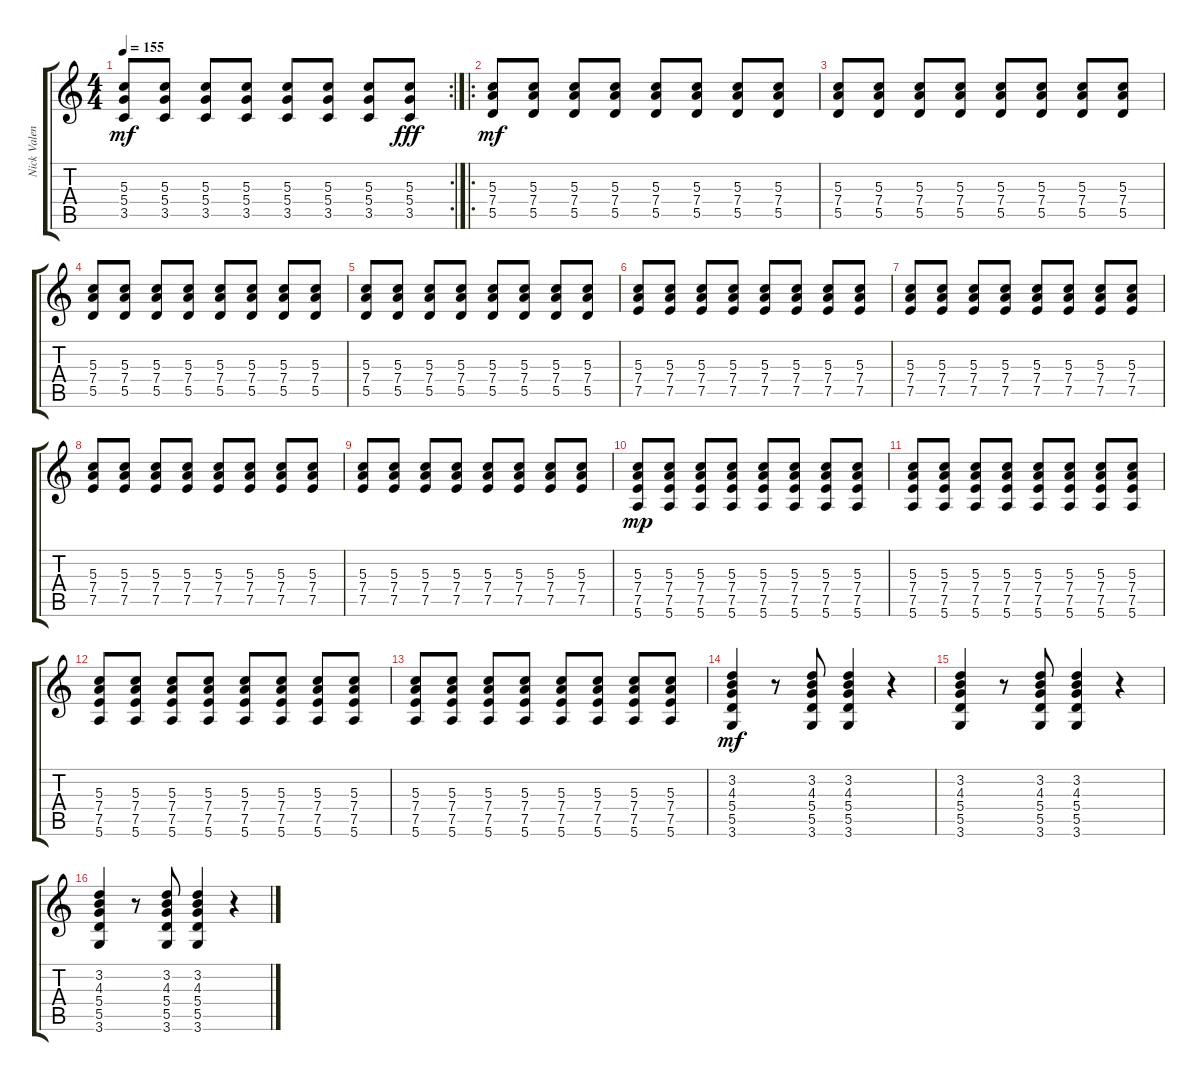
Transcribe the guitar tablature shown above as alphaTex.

\track ("Nick Valensi" "Nick Valen") {instrument electricguitarclean}
\staff {score tabs}
\tuning (E4 B3 G3 D3 A2 E2) {hide}
\rc 2
\ts (4 4)
\tempo 155
\clef g2
\ks c
(5.3 5.4 3.5).8{dy mf} (5.3 5.4 3.5).8 (5.3 5.4 3.5).8 (5.3 5.4 3.5).8 (5.3 5.4 3.5).8 (5.3 5.4 3.5).8 (5.3 5.4 3.5).8 (5.3 5.4 3.5).8{dy fff} |
\ro
(5.3 7.4 5.5).8{dy mf volume 15 balance 2 instrument distortionguitar} (5.3 7.4 5.5).8 (5.3 7.4 5.5).8 (5.3 7.4 5.5).8 (5.3 7.4 5.5).8 (5.3 7.4 5.5).8 (5.3 7.4 5.5).8 (5.3 7.4 5.5).8 |
(5.3 7.4 5.5).8 (5.3 7.4 5.5).8 (5.3 7.4 5.5).8 (5.3 7.4 5.5).8 (5.3 7.4 5.5).8 (5.3 7.4 5.5).8 (5.3 7.4 5.5).8 (5.3 7.4 5.5).8 |
(5.3 7.4 5.5).8 (5.3 7.4 5.5).8 (5.3 7.4 5.5).8 (5.3 7.4 5.5).8 (5.3 7.4 5.5).8 (5.3 7.4 5.5).8 (5.3 7.4 5.5).8 (5.3 7.4 5.5).8 |
(5.3 7.4 5.5).8 (5.3 7.4 5.5).8 (5.3 7.4 5.5).8 (5.3 7.4 5.5).8 (5.3 7.4 5.5).8 (5.3 7.4 5.5).8 (5.3 7.4 5.5).8 (5.3 7.4 5.5).8 |
(5.3 7.4 7.5).8 (5.3 7.4 7.5).8 (5.3 7.4 7.5).8 (5.3 7.4 7.5).8 (5.3 7.4 7.5).8 (5.3 7.4 7.5).8 (5.3 7.4 7.5).8 (5.3 7.4 7.5).8 |
(5.3 7.4 7.5).8 (5.3 7.4 7.5).8 (5.3 7.4 7.5).8 (5.3 7.4 7.5).8 (5.3 7.4 7.5).8 (5.3 7.4 7.5).8 (5.3 7.4 7.5).8 (5.3 7.4 7.5).8 |
(5.3 7.4 7.5).8 (5.3 7.4 7.5).8 (5.3 7.4 7.5).8 (5.3 7.4 7.5).8 (5.3 7.4 7.5).8 (5.3 7.4 7.5).8 (5.3 7.4 7.5).8 (5.3 7.4 7.5).8 |
(5.3 7.4 7.5).8 (5.3 7.4 7.5).8 (5.3 7.4 7.5).8 (5.3 7.4 7.5).8 (5.3 7.4 7.5).8 (5.3 7.4 7.5).8 (5.3 7.4 7.5).8 (5.3 7.4 7.5).8 |
(5.3 7.4 7.5 5.6).8{dy mp} (5.3 7.4 7.5 5.6).8 (5.3 7.4 7.5 5.6).8 (5.3 7.4 7.5 5.6).8 (5.3 7.4 7.5 5.6).8 (5.3 7.4 7.5 5.6).8 (5.3 7.4 7.5 5.6).8 (5.3 7.4 7.5 5.6).8 |
(5.3 7.4 7.5 5.6).8 (5.3 7.4 7.5 5.6).8 (5.3 7.4 7.5 5.6).8 (5.3 7.4 7.5 5.6).8 (5.3 7.4 7.5 5.6).8 (5.3 7.4 7.5 5.6).8 (5.3 7.4 7.5 5.6).8 (5.3 7.4 7.5 5.6).8 |
(5.3 7.4 7.5 5.6).8 (5.3 7.4 7.5 5.6).8 (5.3 7.4 7.5 5.6).8 (5.3 7.4 7.5 5.6).8 (5.3 7.4 7.5 5.6).8 (5.3 7.4 7.5 5.6).8 (5.3 7.4 7.5 5.6).8 (5.3 7.4 7.5 5.6).8 |
(5.3 7.4 7.5 5.6).8 (5.3 7.4 7.5 5.6).8 (5.3 7.4 7.5 5.6).8 (5.3 7.4 7.5 5.6).8 (5.3 7.4 7.5 5.6).8 (5.3 7.4 7.5 5.6).8 (5.3 7.4 7.5 5.6).8 (5.3 7.4 7.5 5.6).8 |
(3.2 4.3 5.4 5.5 3.6).4{dy mf volume 15 balance 6 instrument electricguitarclean} r.8 (3.2 4.3 5.4 5.5 3.6).8 (3.2 4.3 5.4 5.5 3.6).4 r.4 |
(3.2 4.3 5.4 5.5 3.6).4 r.8 (3.2 4.3 5.4 5.5 3.6).8 (3.2 4.3 5.4 5.5 3.6).4 r.4 |
(3.2 4.3 5.4 5.5 3.6).4 r.8 (3.2 4.3 5.4 5.5 3.6).8 (3.2 4.3 5.4 5.5 3.6).4 r.4
